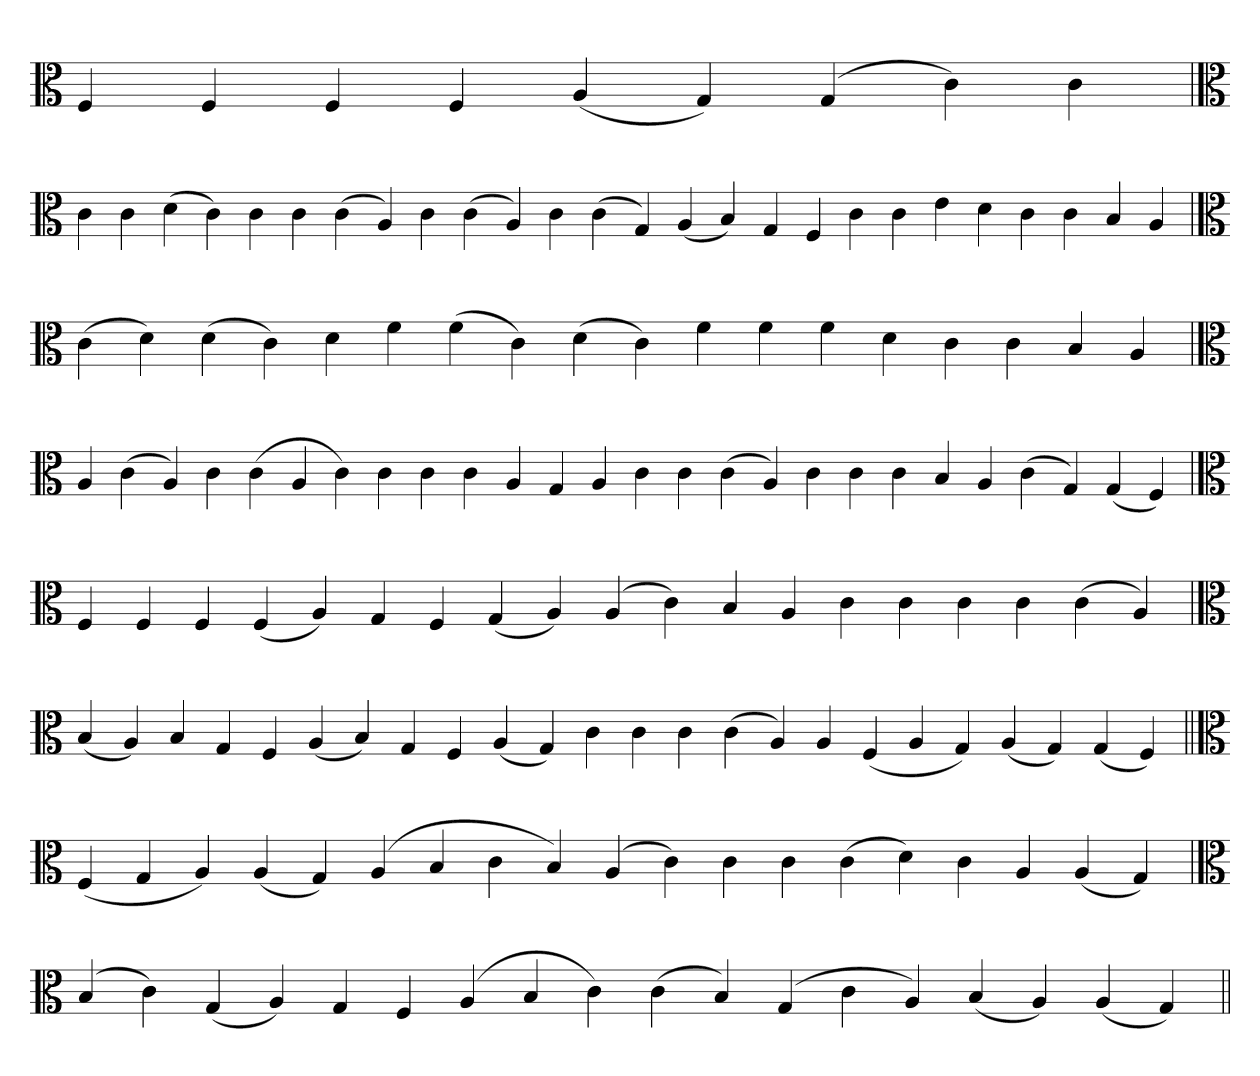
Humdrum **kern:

**kern
*part1
*staff1
*clefC3
=
4F
4F
4F
4F
(4A
4G)
(4G
4c)
4c
=`
*clefC3
4c
4c
(4d
4c)
4c
4c
(4c
4A)
4c
(4c
4A)
4c
(4c
4G)
(4A
4B)
4G
4F
4c
4c
4e
4d
4c
4c
4B
4A
='
*clefC3
(4c
4d)
(4d
4c)
4d
4f
(4f
4c)
(4d
4c)
4f
4f
4f
4d
4c
4c
4B
4A
=
*clefC3
4A
(4c
4A)
4c
(4c
4A
4c)
4c
4c
4c
4A
4G
4A
4c
4c
(4c
4A)
4c
4c
4c
4B
4A
(4c
4G)
(4G
4F)
='
*clefC3
4F
4F
4F
(4F
4A)
4G
4F
(4G
4A)
(4A
4c)
4B
4A
4c
4c
4c
4c
(4c
4A)
=`
*clefC3
(4B
4A)
4B
4G
4F
(4A
4B)
4G
4F
(4A
4G)
4c
4c
4c
(4c
4A)
4A
(4F
4A
4G)
(4A
4G)
(4G
4F)
=||
*clefC3
(4F
4G
4A)
(4A
4G)
(4A
4B
4c
4B)
(4A
4c)
4c
4c
(4c
4d)
4c
4A
(4A
4G)
='
*clefC3
(4B
4c)
(4G
4A)
4G
4F
(4A
4B
4c)
(4c
4B)
(4G
4c
4A)
(4B
4A)
(4A
4G)
=||
*-
